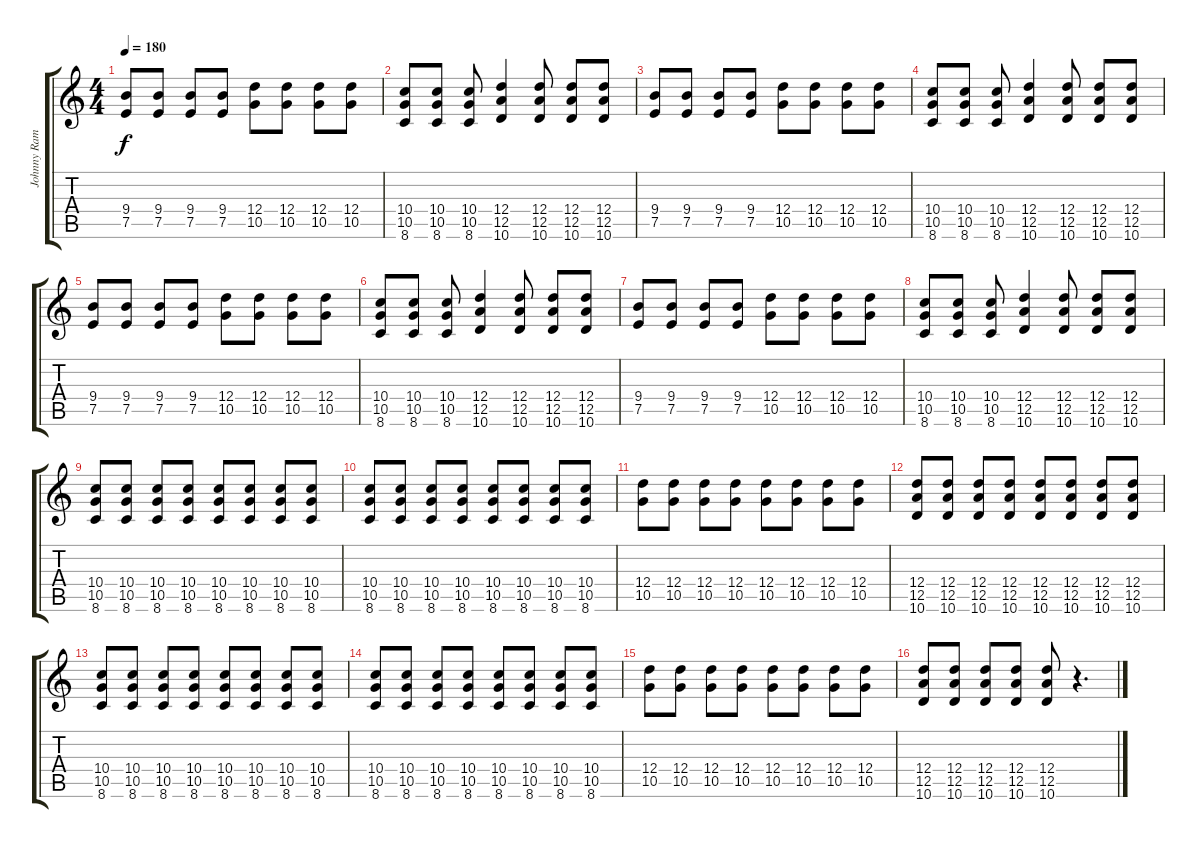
\track ("Johnny Ramone" "Johnny Ram") {instrument distortionguitar}
\staff {score tabs}
\tuning (E4 B3 G3 D3 A2 E2) {hide}
\ts (4 4)
\tempo 180
\clef g2
\ks c
(9.4 7.5).8{dy f} (9.4 7.5).8 (9.4 7.5).8 (9.4 7.5).8 (12.4 10.5).8 (12.4 10.5).8 (12.4 10.5).8 (12.4 10.5).8 |
(10.4 10.5 8.6).8 (10.4 10.5 8.6).8 (10.4 10.5 8.6).8 (12.4 12.5 10.6).4 (12.4 12.5 10.6).8 (12.4 12.5 10.6).8 (12.4 12.5 10.6).8 |
(9.4 7.5).8 (9.4 7.5).8 (9.4 7.5).8 (9.4 7.5).8 (12.4 10.5).8 (12.4 10.5).8 (12.4 10.5).8 (12.4 10.5).8 |
(10.4 10.5 8.6).8 (10.4 10.5 8.6).8 (10.4 10.5 8.6).8 (12.4 12.5 10.6).4 (12.4 12.5 10.6).8 (12.4 12.5 10.6).8 (12.4 12.5 10.6).8 |
(9.4 7.5).8 (9.4 7.5).8 (9.4 7.5).8 (9.4 7.5).8 (12.4 10.5).8 (12.4 10.5).8 (12.4 10.5).8 (12.4 10.5).8 |
(10.4 10.5 8.6).8 (10.4 10.5 8.6).8 (10.4 10.5 8.6).8 (12.4 12.5 10.6).4 (12.4 12.5 10.6).8 (12.4 12.5 10.6).8 (12.4 12.5 10.6).8 |
(9.4 7.5).8 (9.4 7.5).8 (9.4 7.5).8 (9.4 7.5).8 (12.4 10.5).8 (12.4 10.5).8 (12.4 10.5).8 (12.4 10.5).8 |
(10.4 10.5 8.6).8 (10.4 10.5 8.6).8 (10.4 10.5 8.6).8 (12.4 12.5 10.6).4 (12.4 12.5 10.6).8 (12.4 12.5 10.6).8 (12.4 12.5 10.6).8 |
(10.4 10.5 8.6).8 (10.4 10.5 8.6).8 (10.4 10.5 8.6).8 (10.4 10.5 8.6).8 (10.4 10.5 8.6).8 (10.4 10.5 8.6).8 (10.4 10.5 8.6).8 (10.4 10.5 8.6).8 |
(10.4 10.5 8.6).8 (10.4 10.5 8.6).8 (10.4 10.5 8.6).8 (10.4 10.5 8.6).8 (10.4 10.5 8.6).8 (10.4 10.5 8.6).8 (10.4 10.5 8.6).8 (10.4 10.5 8.6).8 |
(12.4 10.5).8 (12.4 10.5).8 (12.4 10.5).8 (12.4 10.5).8 (12.4 10.5).8 (12.4 10.5).8 (12.4 10.5).8 (12.4 10.5).8 |
(12.4 12.5 10.6).8 (12.4 12.5 10.6).8 (12.4 12.5 10.6).8 (12.4 12.5 10.6).8 (12.4 12.5 10.6).8 (12.4 12.5 10.6).8 (12.4 12.5 10.6).8 (12.4 12.5 10.6).8 |
(10.4 10.5 8.6).8 (10.4 10.5 8.6).8 (10.4 10.5 8.6).8 (10.4 10.5 8.6).8 (10.4 10.5 8.6).8 (10.4 10.5 8.6).8 (10.4 10.5 8.6).8 (10.4 10.5 8.6).8 |
(10.4 10.5 8.6).8 (10.4 10.5 8.6).8 (10.4 10.5 8.6).8 (10.4 10.5 8.6).8 (10.4 10.5 8.6).8 (10.4 10.5 8.6).8 (10.4 10.5 8.6).8 (10.4 10.5 8.6).8 |
(12.4 10.5).8 (12.4 10.5).8 (12.4 10.5).8 (12.4 10.5).8 (12.4 10.5).8 (12.4 10.5).8 (12.4 10.5).8 (12.4 10.5).8 |
(12.4 12.5 10.6).8 (12.4 12.5 10.6).8 (12.4 12.5 10.6).8 (12.4 12.5 10.6).8 (12.4 12.5 10.6).8 r.4{d}
